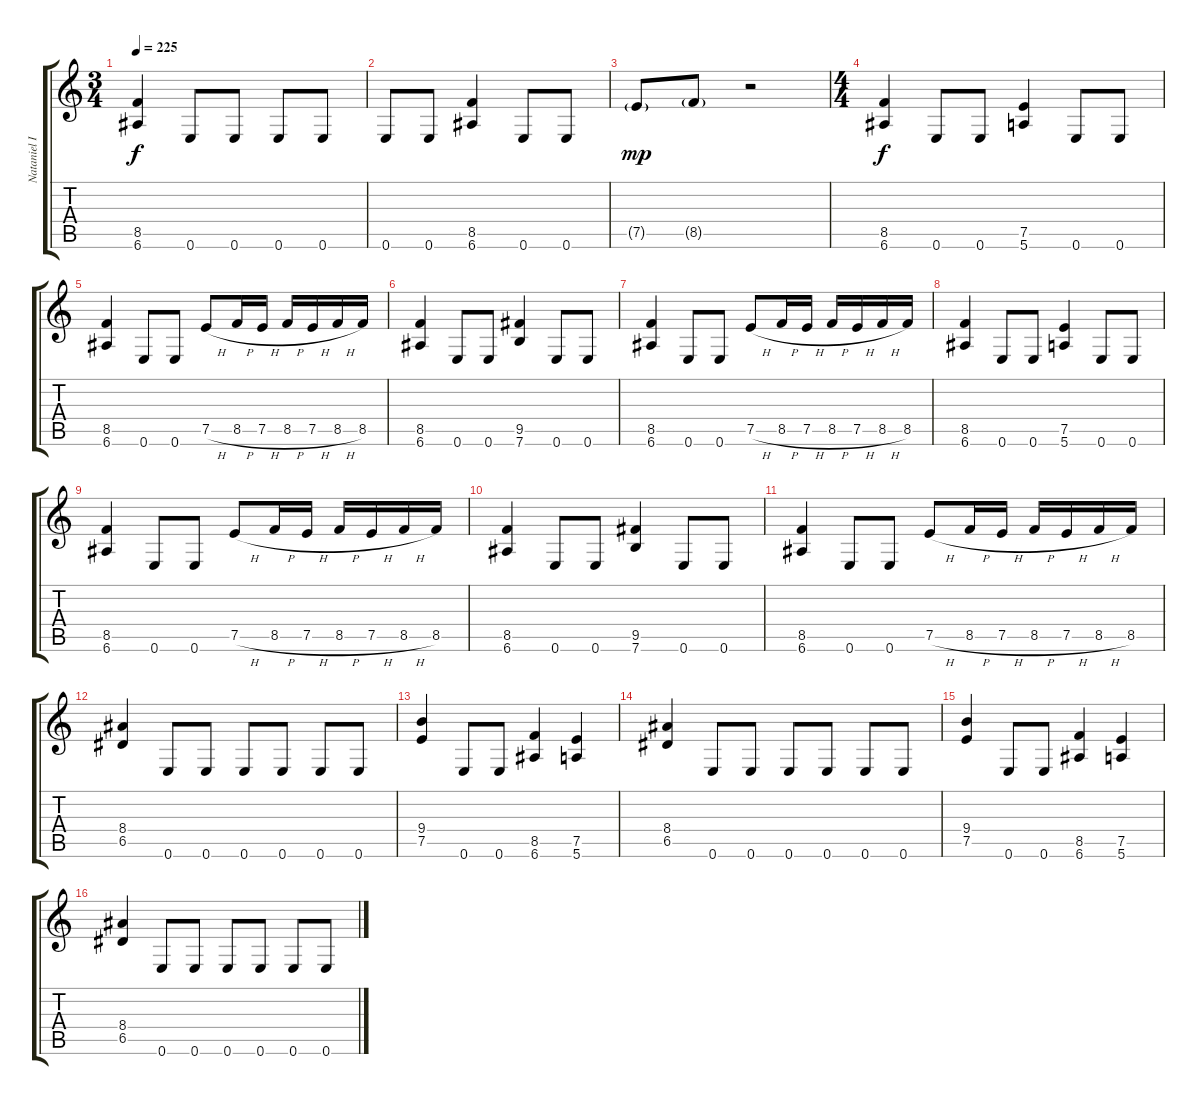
\track ("Nataniel Infante" "Nataniel I") {instrument distortionguitar}
\staff {score tabs}
\tuning (E4 B3 G3 D3 A2 E2) {hide}
\ts (3 4)
\tempo 225
\clef g2
\ks c
(8.5 6.6).4{dy f} 0.6.8 0.6.8 0.6.8 0.6.8 |
0.6.8 0.6.8 (8.5 6.6).4 0.6.8 0.6.8 |
7.5{g}.8{dy mp} 8.5{g}.8 r.2 |
\ts (4 4)
(8.5 6.6).4{dy f} 0.6.8 0.6.8 (7.5 5.6).4 0.6.8 0.6.8 |
(8.5 6.6).4 0.6.8 0.6.8 7.5{h}.8 8.5{h}.16 7.5{h}.16 8.5{h}.16 7.5{h}.16 8.5{h}.16 8.5.16 |
(8.5 6.6).4 0.6.8 0.6.8 (9.5 7.6).4 0.6.8 0.6.8 |
(8.5 6.6).4 0.6.8 0.6.8 7.5{h}.8 8.5{h}.16 7.5{h}.16 8.5{h}.16 7.5{h}.16 8.5{h}.16 8.5.16 |
(8.5 6.6).4 0.6.8 0.6.8 (7.5 5.6).4 0.6.8 0.6.8 |
(8.5 6.6).4 0.6.8 0.6.8 7.5{h}.8 8.5{h}.16 7.5{h}.16 8.5{h}.16 7.5{h}.16 8.5{h}.16 8.5.16 |
(8.5 6.6).4 0.6.8 0.6.8 (9.5 7.6).4 0.6.8 0.6.8 |
(8.5 6.6).4 0.6.8 0.6.8 7.5{h}.8 8.5{h}.16 7.5{h}.16 8.5{h}.16 7.5{h}.16 8.5{h}.16 8.5.16 |
(8.4 6.5).4 0.6.8 0.6.8 0.6.8 0.6.8 0.6.8 0.6.8 |
(9.4 7.5).4 0.6.8 0.6.8 (8.5 6.6).4 (7.5 5.6).4 |
(8.4 6.5).4 0.6.8 0.6.8 0.6.8 0.6.8 0.6.8 0.6.8 |
(9.4 7.5).4 0.6.8 0.6.8 (8.5 6.6).4 (7.5 5.6).4 |
(8.4 6.5).4 0.6.8 0.6.8 0.6.8 0.6.8 0.6.8 0.6.8
